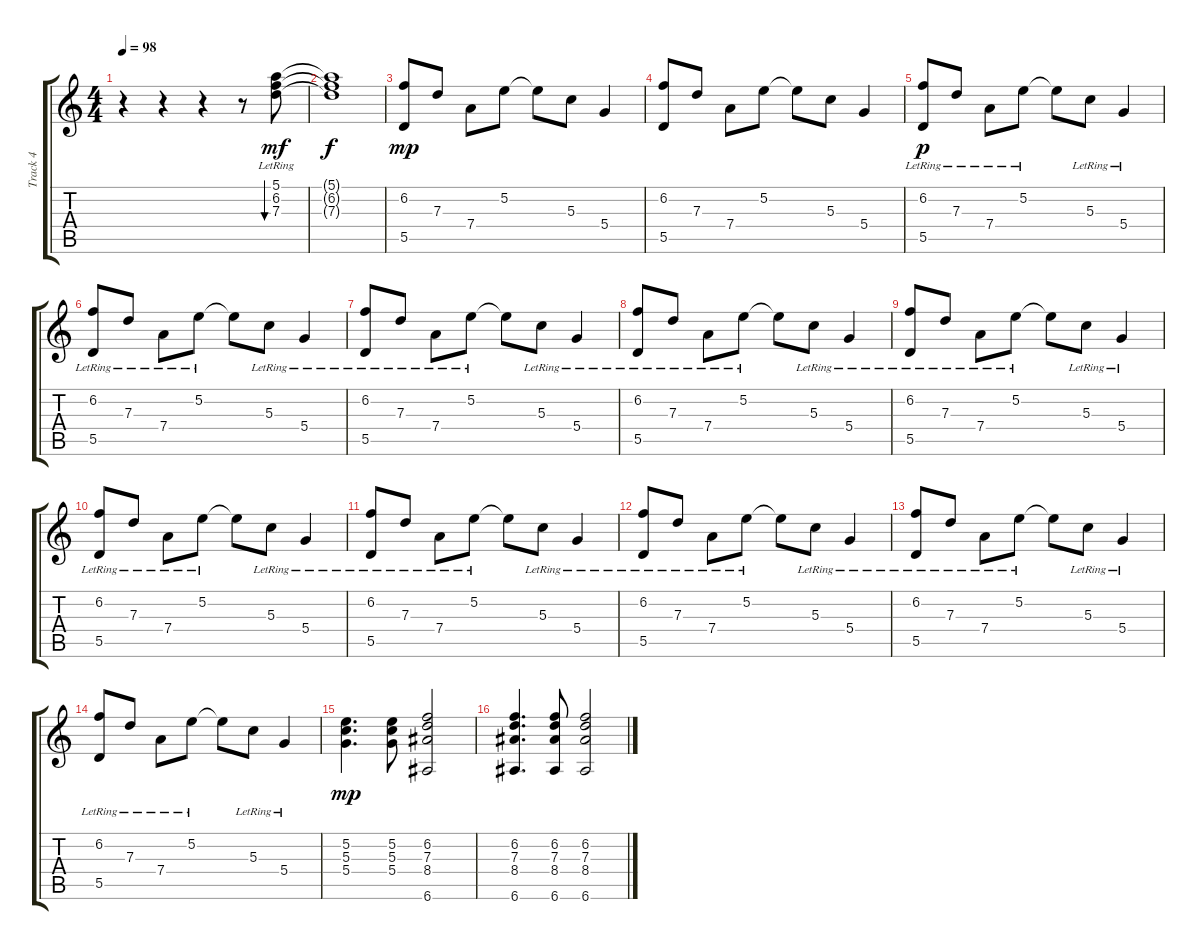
\track ("Track 4" "Track 4") {instrument acousticguitarsteel}
\staff {score tabs}
\tuning (E4 B3 G3 D3 A2 E2) {hide}
\ts (4 4)
\tempo 98
\clef g2
\ks c
r.4{dy f} r.4 r.4 r.8 (5.1{lr} 6.2{lr} 7.3{lr}).8{bu 240 dy mf volume 16 instrument acousticguitarsteel} |
(5.1{t} 6.2{t} 7.3{t}).1{dy f} |
(6.2 5.5).8{dy mp instrument fx5brightness} 7.3.8 7.4.8 5.2.8 5.2{t}.8 5.3.8 5.4.4 |
(6.2 5.5).8 7.3.8 7.4.8 5.2.8 5.2{t}.8 5.3.8 5.4.4 |
(6.2{lr} 5.5{lr}).8{dy p} 7.3{lr}.8 7.4{lr}.8 5.2{lr}.8 5.2{t}.8 5.3{lr}.8 5.4{lr}.4 |
(6.2{lr} 5.5{lr}).8 7.3{lr}.8 7.4{lr}.8 5.2{lr}.8 5.2{t}.8 5.3{lr}.8 5.4{lr}.4 |
(6.2{lr} 5.5{lr}).8 7.3{lr}.8 7.4{lr}.8 5.2{lr}.8 5.2{t}.8 5.3{lr}.8 5.4{lr}.4 |
(6.2{lr} 5.5{lr}).8 7.3{lr}.8 7.4{lr}.8 5.2{lr}.8 5.2{t}.8 5.3{lr}.8 5.4{lr}.4 |
(6.2{lr} 5.5{lr}).8 7.3{lr}.8 7.4{lr}.8 5.2{lr}.8 5.2{t}.8 5.3{lr}.8 5.4{lr}.4 |
(6.2{lr} 5.5{lr}).8 7.3{lr}.8 7.4{lr}.8 5.2{lr}.8 5.2{t}.8 5.3{lr}.8 5.4{lr}.4 |
(6.2{lr} 5.5{lr}).8 7.3{lr}.8 7.4{lr}.8 5.2{lr}.8 5.2{t}.8 5.3{lr}.8 5.4{lr}.4 |
(6.2{lr} 5.5{lr}).8 7.3{lr}.8 7.4{lr}.8 5.2{lr}.8 5.2{t}.8 5.3{lr}.8 5.4{lr}.4 |
(6.2{lr} 5.5{lr}).8 7.3{lr}.8 7.4{lr}.8 5.2{lr}.8 5.2{t}.8 5.3{lr}.8 5.4{lr}.4 |
(6.2{lr} 5.5{lr}).8 7.3{lr}.8 7.4{lr}.8 5.2{lr}.8 5.2{t}.8 5.3{lr}.8 5.4{lr}.4 |
(5.2 5.3 5.4).4{d dy mp} (5.2 5.3 5.4).8 (6.2 7.3 8.4 6.6).2 |
(6.2 7.3 8.4 6.6).4{d} (6.2 7.3 8.4 6.6).8 (6.2 7.3 8.4 6.6).2
